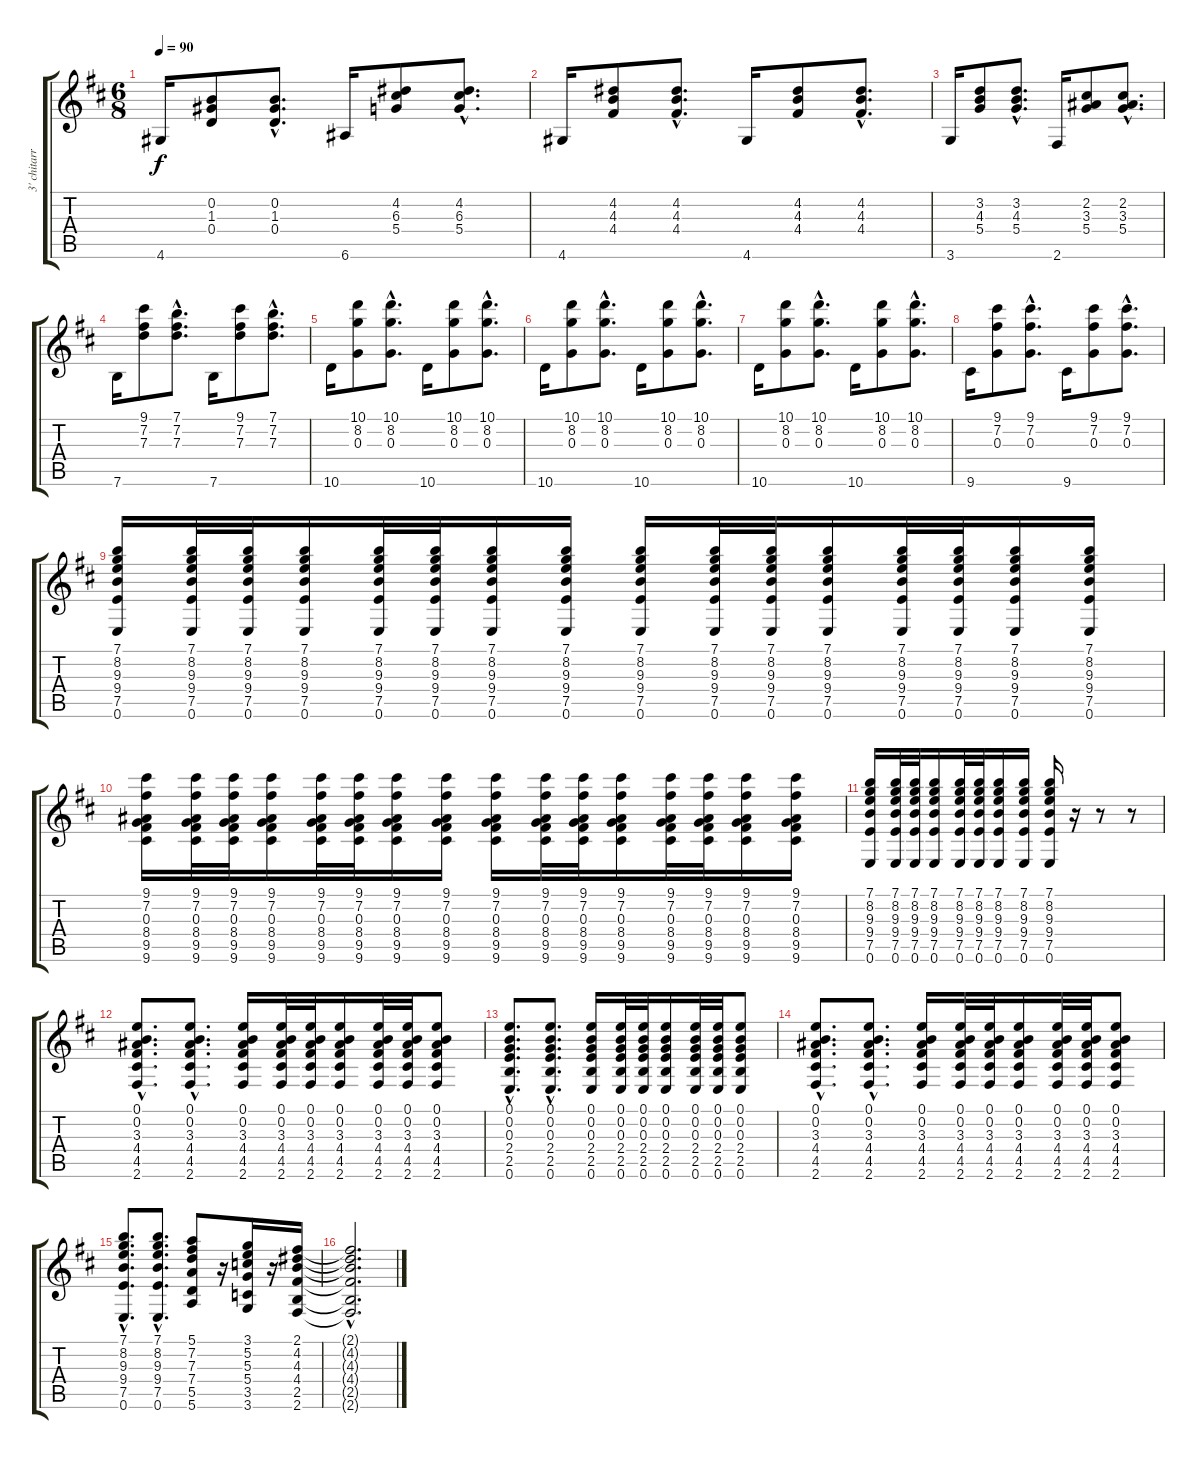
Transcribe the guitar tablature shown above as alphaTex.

\track ("3' chitarra" "3' chitarr") {instrument acousticguitarsteel}
\staff {score tabs}
\tuning (E4 B3 G3 D3 A2 E2) {hide}
\ts (6 8)
\tempo 90
\clef g2
\ks bminor
4.6.16{dy f} (0.2 1.3 0.4).8 (0.2{hac} 1.3{hac} 0.4{hac}).8{d} 6.6.16 (4.2 6.3 5.4).8 (4.2{hac} 6.3{hac} 5.4{hac}).8{d} |
4.6.16 (4.2 4.3 4.4).8 (4.2{hac} 4.3{hac} 4.4{hac}).8{d} 4.6.16 (4.2 4.3 4.4).8 (4.2{hac} 4.3{hac} 4.4{hac}).8{d} |
3.6.16 (3.2 4.3 5.4).8 (3.2{hac} 4.3{hac} 5.4{hac}).8{d} 2.6.16 (2.2 3.3 5.4).8 (2.2{hac} 3.3{hac} 5.4{hac}).8{d} |
7.6.16 (9.1 7.2 7.3).8 (7.1{hac} 7.2{hac} 7.3{hac}).8{d} 7.6.16 (9.1 7.2 7.3).8 (7.1{hac} 7.2{hac} 7.3{hac}).8{d} |
10.6.16 (10.1 8.2 0.3).8 (10.1{hac} 8.2{hac} 0.3{hac}).8{d} 10.6.16 (10.1 8.2 0.3).8 (10.1{hac} 8.2{hac} 0.3{hac}).8{d} |
10.6.16 (10.1 8.2 0.3).8 (10.1{hac} 8.2{hac} 0.3{hac}).8{d} 10.6.16 (10.1 8.2 0.3).8 (10.1{hac} 8.2{hac} 0.3{hac}).8{d} |
10.6.16 (10.1 8.2 0.3).8 (10.1{hac} 8.2{hac} 0.3{hac}).8{d} 10.6.16 (10.1 8.2 0.3).8 (10.1{hac} 8.2{hac} 0.3{hac}).8{d} |
9.6.16 (9.1 7.2 0.3).8 (9.1{hac} 7.2{hac} 0.3{hac}).8{d} 9.6.16 (9.1 7.2 0.3).8 (9.1{hac} 7.2{hac} 0.3{hac}).8{d} |
(7.1 8.2 9.3 9.4 7.5 0.6).16 (7.1 8.2 9.3 9.4 7.5 0.6).32 (7.1 8.2 9.3 9.4 7.5 0.6).32 (7.1 8.2 9.3 9.4 7.5 0.6).16 (7.1 8.2 9.3 9.4 7.5 0.6).32 (7.1 8.2 9.3 9.4 7.5 0.6).32 (7.1 8.2 9.3 9.4 7.5 0.6).16 (7.1 8.2 9.3 9.4 7.5 0.6).16 (7.1 8.2 9.3 9.4 7.5 0.6).16 (7.1 8.2 9.3 9.4 7.5 0.6).32 (7.1 8.2 9.3 9.4 7.5 0.6).32 (7.1 8.2 9.3 9.4 7.5 0.6).16 (7.1 8.2 9.3 9.4 7.5 0.6).32 (7.1 8.2 9.3 9.4 7.5 0.6).32 (7.1 8.2 9.3 9.4 7.5 0.6).16 (7.1 8.2 9.3 9.4 7.5 0.6).16 |
(9.1 7.2 0.3 8.4 9.5 9.6).16 (9.1 7.2 0.3 8.4 9.5 9.6).32 (9.1 7.2 0.3 8.4 9.5 9.6).32 (9.1 7.2 0.3 8.4 9.5 9.6).16 (9.1 7.2 0.3 8.4 9.5 9.6).32 (9.1 7.2 0.3 8.4 9.5 9.6).32 (9.1 7.2 0.3 8.4 9.5 9.6).16 (9.1 7.2 0.3 8.4 9.5 9.6).16 (9.1 7.2 0.3 8.4 9.5 9.6).16 (9.1 7.2 0.3 8.4 9.5 9.6).32 (9.1 7.2 0.3 8.4 9.5 9.6).32 (9.1 7.2 0.3 8.4 9.5 9.6).16 (9.1 7.2 0.3 8.4 9.5 9.6).32 (9.1 7.2 0.3 8.4 9.5 9.6).32 (9.1 7.2 0.3 8.4 9.5 9.6).16 (9.1 7.2 0.3 8.4 9.5 9.6).16 |
(7.1 8.2 9.3 9.4 7.5 0.6).16 (7.1 8.2 9.3 9.4 7.5 0.6).32 (7.1 8.2 9.3 9.4 7.5 0.6).32 (7.1 8.2 9.3 9.4 7.5 0.6).16 (7.1 8.2 9.3 9.4 7.5 0.6).32 (7.1 8.2 9.3 9.4 7.5 0.6).32 (7.1 8.2 9.3 9.4 7.5 0.6).16 (7.1 8.2 9.3 9.4 7.5 0.6).16 (7.1 8.2 9.3 9.4 7.5 0.6).16 r.16 r.8 r.8 |
(0.1{hac} 0.2{hac} 3.3{hac} 4.4{hac} 4.5{hac} 2.6{hac}).8{d} (0.1{hac} 0.2{hac} 3.3{hac} 4.4{hac} 4.5{hac} 2.6{hac}).8{d} (0.1 0.2 3.3 4.4 4.5 2.6).16 (0.1 0.2 3.3 4.4 4.5 2.6).32 (0.1 0.2 3.3 4.4 4.5 2.6).32 (0.1 0.2 3.3 4.4 4.5 2.6).16 (0.1 0.2 3.3 4.4 4.5 2.6).32 (0.1 0.2 3.3 4.4 4.5 2.6).32 (0.1 0.2 3.3 4.4 4.5 2.6).8 |
(0.1{hac} 0.2{hac} 0.3{hac} 2.4{hac} 2.5{hac} 0.6{hac}).8{d} (0.1{hac} 0.2{hac} 0.3{hac} 2.4{hac} 2.5{hac} 0.6{hac}).8{d} (0.1 0.2 0.3 2.4 2.5 0.6).16 (0.1 0.2 0.3 2.4 2.5 0.6).32 (0.1 0.2 0.3 2.4 2.5 0.6).32 (0.1 0.2 0.3 2.4 2.5 0.6).16 (0.1 0.2 0.3 2.4 2.5 0.6).32 (0.1 0.2 0.3 2.4 2.5 0.6).32 (0.1 0.2 0.3 2.4 2.5 0.6).8 |
(0.1{hac} 0.2{hac} 3.3{hac} 4.4{hac} 4.5{hac} 2.6{hac}).8{d} (0.1{hac} 0.2{hac} 3.3{hac} 4.4{hac} 4.5{hac} 2.6{hac}).8{d} (0.1 0.2 3.3 4.4 4.5 2.6).16 (0.1 0.2 3.3 4.4 4.5 2.6).32 (0.1 0.2 3.3 4.4 4.5 2.6).32 (0.1 0.2 3.3 4.4 4.5 2.6).16 (0.1 0.2 3.3 4.4 4.5 2.6).32 (0.1 0.2 3.3 4.4 4.5 2.6).32 (0.1 0.2 3.3 4.4 4.5 2.6).8 |
(7.1{hac} 8.2{hac} 9.3{hac} 9.4{hac} 7.5{hac} 0.6{hac}).8{d} (7.1{hac} 8.2{hac} 9.3{hac} 9.4{hac} 7.5{hac} 0.6{hac}).8{d} (5.1 7.2 7.3 7.4 5.5 5.6).8 r.16 (3.1 5.2 5.3 5.4 3.5 3.6).16 r.16 (2.1 4.2 4.3 4.4 2.5 2.6).16 |
(2.1{hac t} 4.2{hac t} 4.3{hac t} 4.4{hac t} 2.5{hac t} 2.6{hac t}).2{d}
